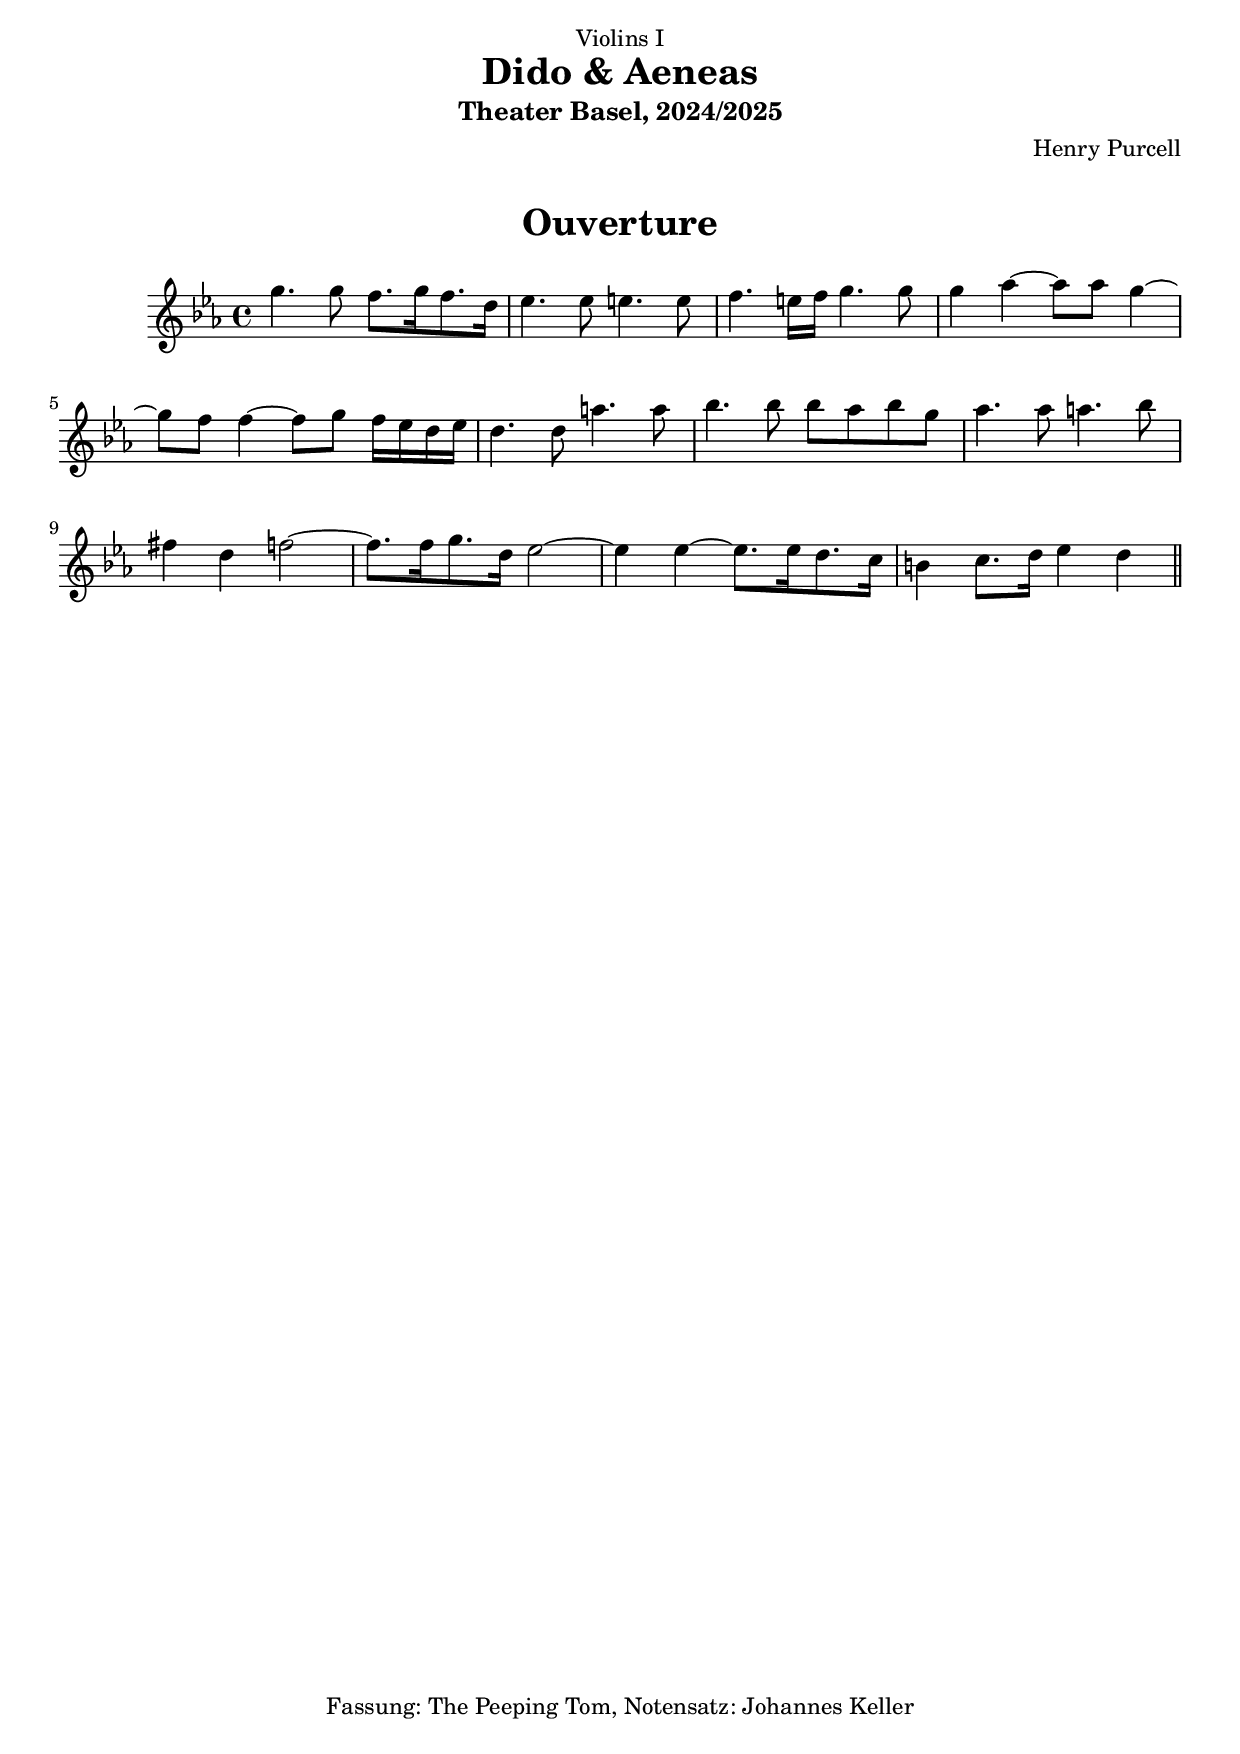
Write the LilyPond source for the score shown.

\version "2.24.4"

\include "global-definitions.ly"
vnIOuverture = \relative g'' {
  \time 4/4
  \key c \minor

  g4. g8 f8.[ g16 f8. d16] |
  es4. es8 e4. e8 |
  f4. e16 f g4. g8 |
  g4 as~ as8 as8 g4~ |
  g8 f f4 ~ f8 g f16 es d es |
  d4. d8 a'4. a8 |
  bes4. bes8 bes[ as bes g] |
  as4. as8 a4. bes8 |
  fis4 d f2~ |
  f8.[ f16 g8. d16] es2~ |
  es4 es~ es8.[ es16 d8. c16] |
  b4 c8. d16 es4 d \bar "||"
}



\book {
  \partbookVnIPaperBlock

  \titlePartbook

  \markup { \vspace #1 }

  \score {
    \partbookTitleOuverture
    <<
      \new Voice { \vnIOuverture }
    >>
  }
}